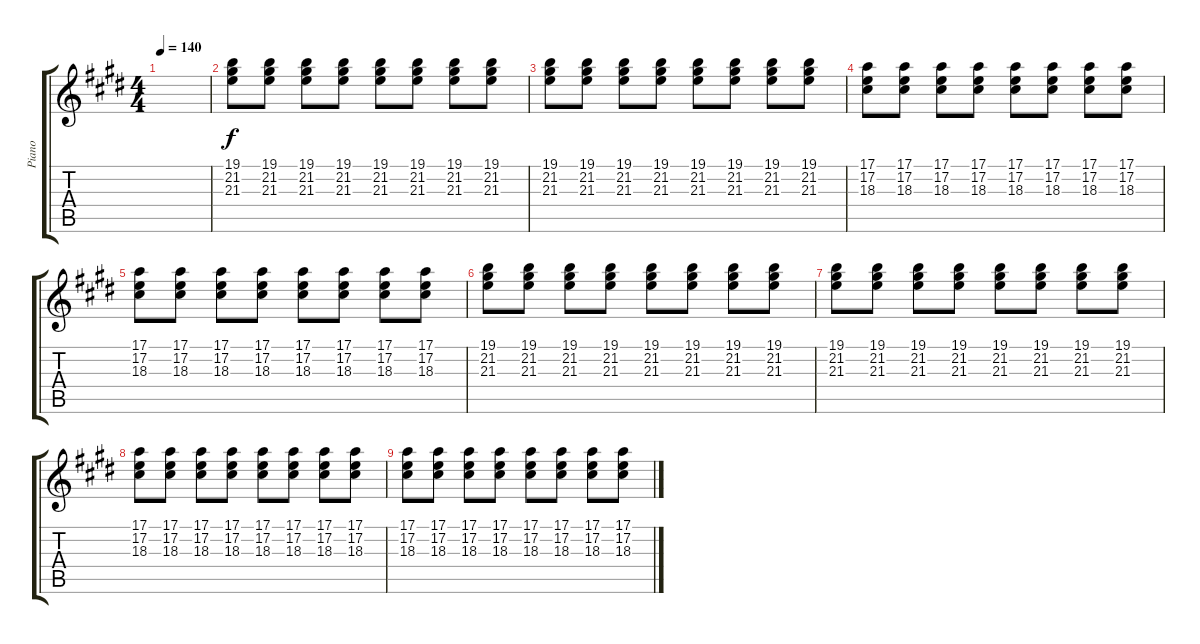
\track ("Piano" "Piano") {instrument brightacousticpiano}
\staff {score tabs}
\tuning (E4 B3 G3 D3 A2 E2) {hide}
\ts (4 4)
\tempo 140
\clef g2
\ks e
|
(19.1 21.2 21.3).8 (19.1 21.2 21.3).8 (19.1 21.2 21.3).8 (19.1 21.2 21.3).8 (19.1 21.2 21.3).8 (19.1 21.2 21.3).8 (19.1 21.2 21.3).8 (19.1 21.2 21.3).8 |
(19.1 21.2 21.3).8 (19.1 21.2 21.3).8 (19.1 21.2 21.3).8 (19.1 21.2 21.3).8 (19.1 21.2 21.3).8 (19.1 21.2 21.3).8 (19.1 21.2 21.3).8 (19.1 21.2 21.3).8 |
(17.1 17.2 18.3).8 (17.1 17.2 18.3).8 (17.1 17.2 18.3).8 (17.1 17.2 18.3).8 (17.1 17.2 18.3).8 (17.1 17.2 18.3).8 (17.1 17.2 18.3).8 (17.1 17.2 18.3).8 |
(17.1 17.2 18.3).8 (17.1 17.2 18.3).8 (17.1 17.2 18.3).8 (17.1 17.2 18.3).8 (17.1 17.2 18.3).8 (17.1 17.2 18.3).8 (17.1 17.2 18.3).8 (17.1 17.2 18.3).8 |
(19.1 21.2 21.3).8 (19.1 21.2 21.3).8 (19.1 21.2 21.3).8 (19.1 21.2 21.3).8 (19.1 21.2 21.3).8 (19.1 21.2 21.3).8 (19.1 21.2 21.3).8 (19.1 21.2 21.3).8 |
(19.1 21.2 21.3).8 (19.1 21.2 21.3).8 (19.1 21.2 21.3).8 (19.1 21.2 21.3).8 (19.1 21.2 21.3).8 (19.1 21.2 21.3).8 (19.1 21.2 21.3).8 (19.1 21.2 21.3).8 |
(17.1 17.2 18.3).8 (17.1 17.2 18.3).8 (17.1 17.2 18.3).8 (17.1 17.2 18.3).8 (17.1 17.2 18.3).8 (17.1 17.2 18.3).8 (17.1 17.2 18.3).8 (17.1 17.2 18.3).8 |
(17.1 17.2 18.3).8 (17.1 17.2 18.3).8 (17.1 17.2 18.3).8 (17.1 17.2 18.3).8 (17.1 17.2 18.3).8 (17.1 17.2 18.3).8 (17.1 17.2 18.3).8 (17.1 17.2 18.3).8
